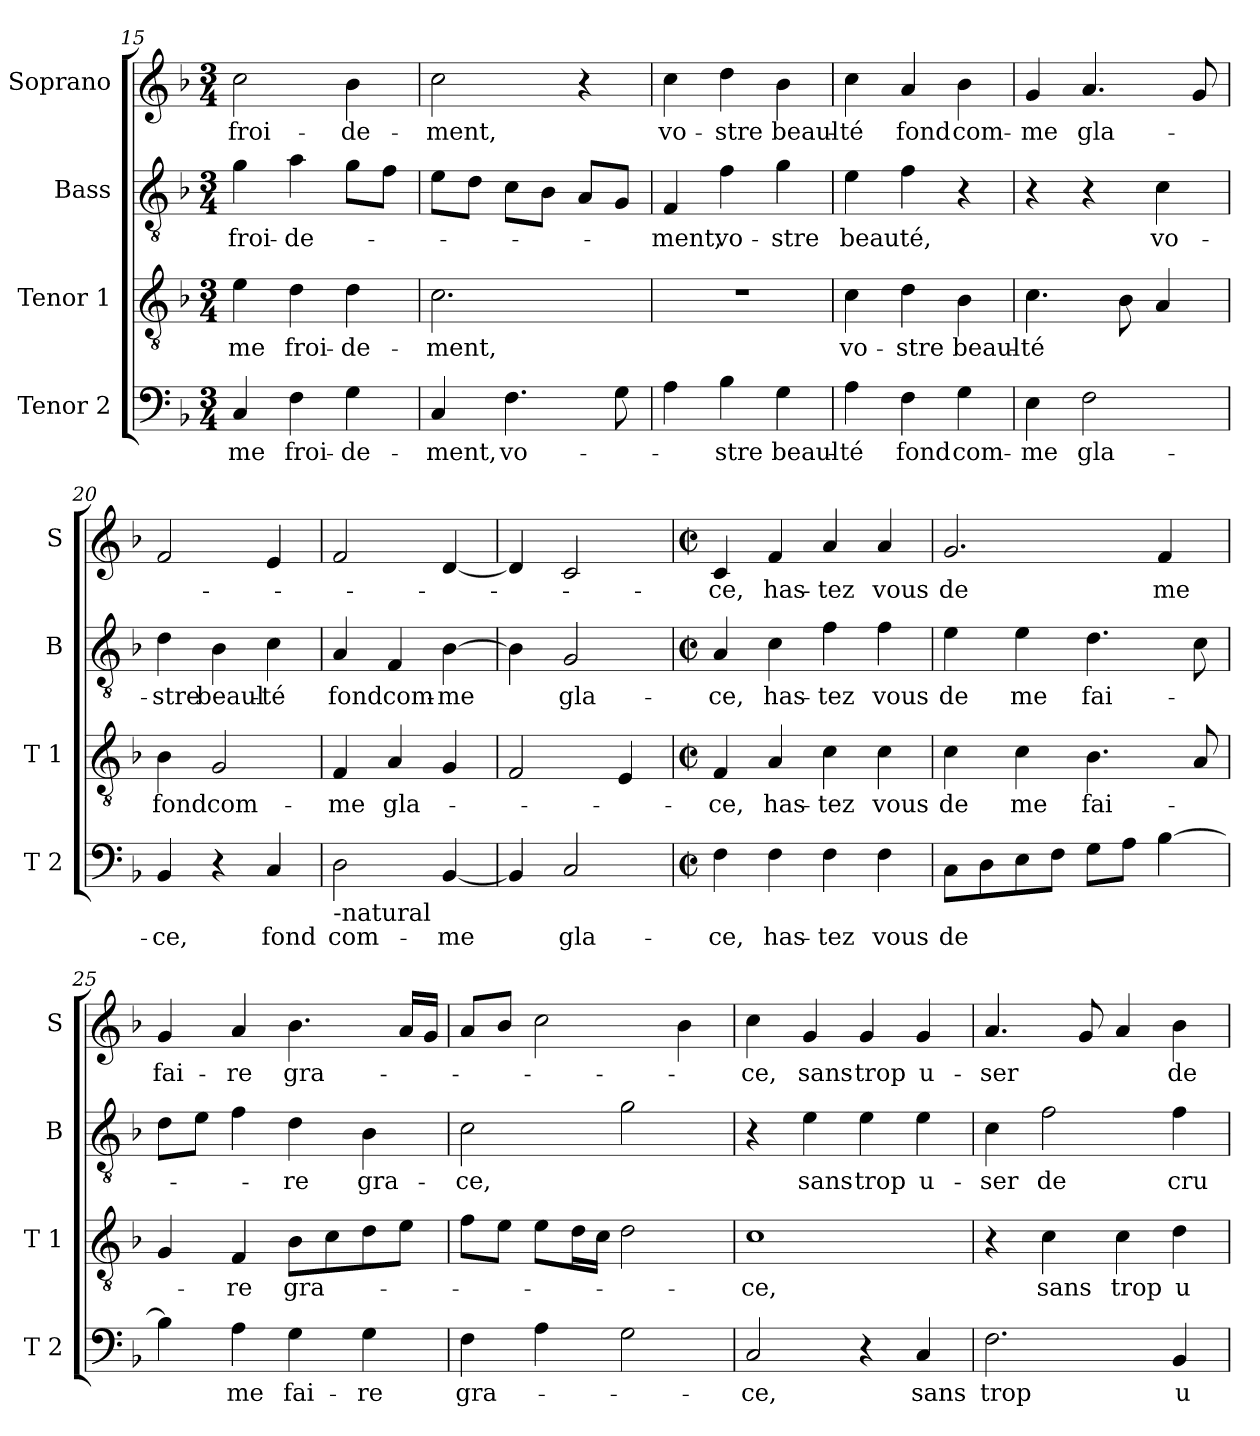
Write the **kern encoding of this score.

**kern	**text	**kern	**text	**kern	**text	**kern	**text
*part4	*part4	*part3	*part3	*part2	*part2	*part1	*part1
*staff4	*staff4	*staff3	*staff3	*staff2	*staff2	*staff1	*staff1
*I"Tenor 2	*	*I"Tenor 1	*	*I"Bass	*	*I"Soprano	*
*I'T 2	*	*I'T 1	*	*I'B	*	*I'S	*
*clefF4	*	*clefGv2	*	*clefGv2	*	*clefG2	*
*k[b-]	*	*k[b-]	*	*k[b-]	*	*k[b-]	*
*M3/4	*	*M3/4	*	*M3/4	*	*M3/4	*
=15	=15	=15	=15	=15	=15	=15	=15
!	!LO:LY:b	!	!LO:LY:b	!	!LO:LY:b	!	!LO:LY:b
4C/	-me	4e\	-me	4g\	froi-	2cc\	froi-
!	!LO:LY:b	!	!LO:LY:b	!	!LO:LY:b	!	!
4F\	froi-	4d\	froi-	4a\	-de-	.	.
!	!LO:LY:b	!	!LO:LY:b	!	!	!	!LO:LY:b
4G\	-de-	4d\	-de-	8gL	.	4b-\	-de-
.	.	.	.	8fJ	.	.	.
=16	=16	=16	=16	=16	=16	=16	=16
!	!LO:LY:b	!	!LO:LY:b	!	!	!	!LO:LY:b
4C/	-ment,	2.c\	-ment,	8eL	.	2cc\	-ment,
.	.	.	.	8dJ	.	.	.
!	!LO:LY:b	!	!	!	!	!	!
4.F\	vo-	.	.	8cL	.	.	.
.	.	.	.	8B-J	.	.	.
.	.	.	.	8AL	.	4r	.
8G\	.	.	.	8GJ	.	.	.
=17	=17	=17	=17	=17	=17	=17	=17
!	!	!	!	!	!LO:LY:b	!	!LO:LY:b
4A\	.	2.r	.	4F/	-ment,	4cc\	vo-
!	!LO:LY:b	!	!	!	!LO:LY:b	!	!LO:LY:b
4B-\	-stre	.	.	4f\	vo-	4dd\	-stre
!	!LO:LY:b	!	!	!	!LO:LY:b	!	!LO:LY:b
4G\	beaul-	.	.	4g\	-stre	4b-\	beaul-
!!LO:LB:g=z
=18	=18	=18	=18	=18	=18	=18	=18
!	!LO:LY:b	!	!LO:LY:b	!	!LO:LY:b	!	!LO:LY:b
4A\	-té	4c\	vo-	4e\	beauté,	4cc\	-té
!	!LO:LY:b	!	!LO:LY:b	!	!	!	!LO:LY:b
4F\	fond	4d\	-stre	4f\	.	4a/	fond
!	!LO:LY:b	!	!LO:LY:b	!	!	!	!LO:LY:b
4G\	com-	4B-\	beaul-	4r	.	4b-\	com-
=19	=19	=19	=19	=19	=19	=19	=19
!	!LO:LY:b	!	!LO:LY:b	!	!	!	!LO:LY:b
4E\	-me	4.c\	-té	4r	.	4g/	-me
!	!LO:LY:b	!	!	!	!	!	!LO:LY:b
2F\	gla-	.	.	4r	.	4.a/	gla-
.	.	8B-\	.	.	.	.	.
!	!	!	!	!	!LO:LY:b	!	!
.	.	4A/	.	4c\	vo-	.	.
.	.	.	.	.	.	8g/	.
=20	=20	=20	=20	=20	=20	=20	=20
!	!LO:LY:b	!	!LO:LY:b	!	!LO:LY:b	!	!
4BB-/	-ce,	4B-\	fond	4d\	-stre	2f/	.
!	!	!	!LO:LY:b	!	!LO:LY:b	!	!
4r	.	2G/	com-	4B-\	beaul-	.	.
!	!LO:LY:b	!	!	!	!LO:LY:b	!	!
4C/	fond	.	.	4c\	-té	4e/	.
=21	=21	=21	=21	=21	=21	=21	=21
!LO:TX:b:t=-natural	!	!	!	!	!	!	!
!	!LO:LY:b	!	!LO:LY:b	!	!LO:LY:b	!	!
2D\	com-	4F/	-me	4A/	fond	2f/	.
!	!	!	!LO:LY:b	!	!LO:LY:b	!	!
.	.	4A/	gla-	4F/	com-	.	.
!	!LO:LY:b	!	!	!	!LO:LY:b	!	!
[4BB-/	-me	4G/	.	[4B-\	-me	[4d/	.
=22	=22	=22	=22	=22	=22	=22	=22
4BB-/]	.	2F/	.	4B-\]	.	4d/]	.
!	!LO:LY:b	!	!	!	!LO:LY:b	!	!
2C/	gla-	.	.	2G/	gla-	2c/	.
.	.	4E/	.	.	.	.	.
=23	=23	=23	=23	=23	=23	=23	=23
*M2/2	*	*M2/2	*	*M2/2	*	*M2/2	*
*met(c|)	*	*met(c|)	*	*met(c|)	*	*met(c|)	*
!	!LO:LY:b	!	!LO:LY:b	!	!LO:LY:b	!	!LO:LY:b
4F\	-ce,	4F/	-ce,	4A/	-ce,	4c/	-ce,
!	!LO:LY:b	!	!LO:LY:b	!	!LO:LY:b	!	!LO:LY:b
4F\	has-	4A/	has-	4c\	has-	4f/	has-
!	!LO:LY:b	!	!LO:LY:b	!	!LO:LY:b	!	!LO:LY:b
4F\	-tez	4c\	-tez	4f\	-tez	4a/	-tez
!	!LO:LY:b	!	!LO:LY:b	!	!LO:LY:b	!	!LO:LY:b
4F\	vous	4c\	vous	4f\	vous	4a/	vous
!!LO:LB:g=z
=24	=24	=24	=24	=24	=24	=24	=24
!	!LO:LY:b	!	!LO:LY:b	!	!LO:LY:b	!	!LO:LY:b
8CL	de	4c\	de	4e\	de	2.g/	de
8D	.	.	.	.	.	.	.
!	!	!	!LO:LY:b	!	!LO:LY:b	!	!
8E	.	4c\	me	4e\	me	.	.
8FJ	.	.	.	.	.	.	.
!	!	!	!LO:LY:b	!	!LO:LY:b	!	!
8GL	.	4.B-\	fai-	4.d\	fai-	.	.
8AJ	.	.	.	.	.	.	.
!	!	!	!	!	!	!	!LO:LY:b
[4B-\	.	.	.	.	.	4f/	me
.	.	8A/	.	8c\	.	.	.
=25	=25	=25	=25	=25	=25	=25	=25
!	!	!	!	!	!	!	!LO:LY:b
4B-\]	.	4G/	.	8dL	.	4g/	fai-
.	.	.	.	8eJ	.	.	.
!	!LO:LY:b	!	!LO:LY:b	!	!	!	!LO:LY:b
4A\	me	4F/	-re	4f\	.	4a/	-re
!	!LO:LY:b	!	!LO:LY:b	!	!LO:LY:b	!	!LO:LY:b
4G\	fai-	8B-L	gra-	4d\	-re	4.b-\	gra-
.	.	8c	.	.	.	.	.
!	!LO:LY:b	!	!	!	!LO:LY:b	!	!
4G\	-re	8d	.	4B-\	gra-	.	.
.	.	8eJ	.	.	.	16aLL	.
.	.	.	.	.	.	16gJJ	.
=26	=26	=26	=26	=26	=26	=26	=26
!	!LO:LY:b	!	!	!	!LO:LY:b	!	!
4F\	gra-	8fL	.	2c\	-ce,	8aL	.
.	.	8eJ	.	.	.	8b-J	.
4A\	.	8eL	.	.	.	2cc\	.
.	.	16dL	.	.	.	.	.
.	.	16cJJ	.	.	.	.	.
2G\	.	2d\	.	2g\	.	.	.
.	.	.	.	.	.	4b-\	.
=27	=27	=27	=27	=27	=27	=27	=27
!	!LO:LY:b	!	!LO:LY:b	!	!	!	!LO:LY:b
2C/	-ce,	1c	-ce,	4r	.	4cc\	-ce,
!	!	!	!	!	!LO:LY:b	!	!LO:LY:b
.	.	.	.	4e\	sans	4g/	sans
!	!	!	!	!	!LO:LY:b	!	!LO:LY:b
4r	.	.	.	4e\	trop	4g/	trop
!	!LO:LY:b	!	!	!	!LO:LY:b	!	!LO:LY:b
4C/	sans	.	.	4e\	u-	4g/	u-
!!LO:PB:g=z
=28	=28	=28	=28	=28	=28	=28	=28
!	!LO:LY:b	!	!	!	!LO:LY:b	!	!LO:LY:b
2.F\	trop	4r	.	4c\	-ser	4.a/	-ser
!	!	!	!LO:LY:b	!	!LO:LY:b	!	!
.	.	4c\	sans	2f\	de	.	.
.	.	.	.	.	.	8g/	.
!	!	!	!LO:LY:b	!	!	!	!
.	.	4c\	trop	.	.	4a/	.
!	!LO:LY:b	!	!LO:LY:b	!	!LO:LY:b	!	!LO:LY:b
4BB-/	u-	4d\	u-	4f\	cru-	4b-\	de
=	=	=	=	=	=	=	=
*-	*-	*-	*-	*-	*-	*-	*-
